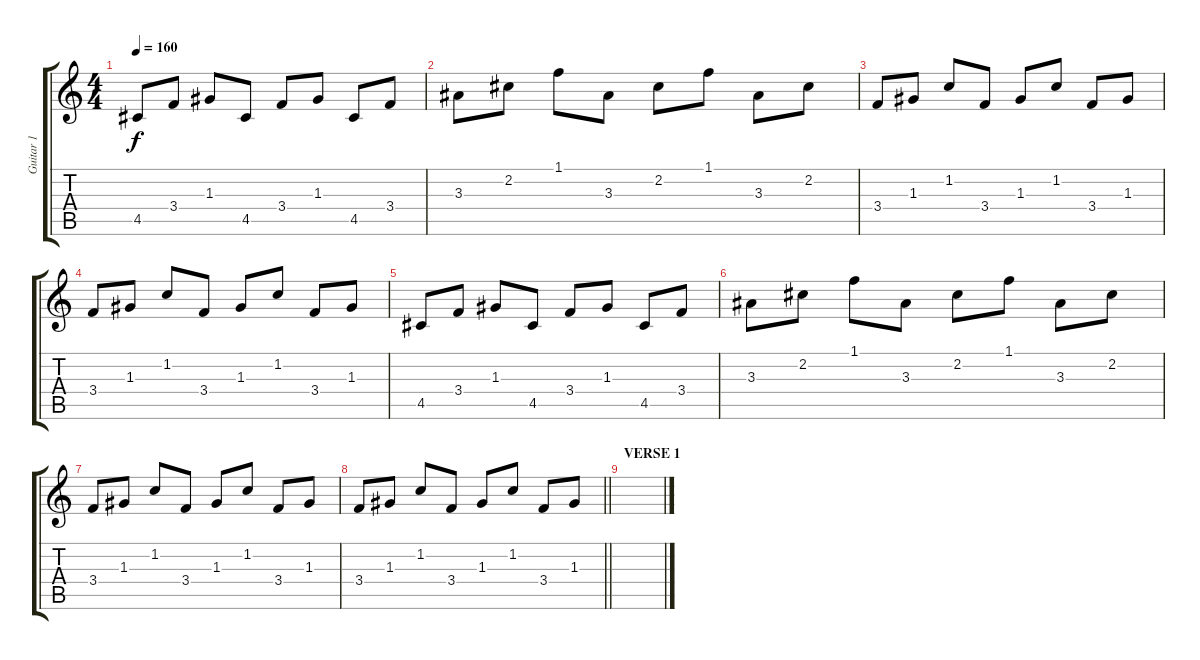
\track ("Guitar 1" "Guitar 1") {instrument electricguitarclean}
\staff {score tabs}
\tuning (E4 B3 G3 D3 A2 E2) {hide}
\ts (4 4)
\tempo 160
\clef g2
\ks c
4.5.8{dy f} 3.4.8 1.3.8 4.5.8 3.4.8 1.3.8 4.5.8 3.4.8 |
3.3.8 2.2.8 1.1.8 3.3.8 2.2.8 1.1.8 3.3.8 2.2.8 |
3.4.8 1.3.8 1.2.8 3.4.8 1.3.8 1.2.8 3.4.8 1.3.8 |
3.4.8 1.3.8 1.2.8 3.4.8 1.3.8 1.2.8 3.4.8 1.3.8 |
4.5.8 3.4.8 1.3.8 4.5.8 3.4.8 1.3.8 4.5.8 3.4.8 |
3.3.8 2.2.8 1.1.8 3.3.8 2.2.8 1.1.8 3.3.8 2.2.8 |
3.4.8 1.3.8 1.2.8 3.4.8 1.3.8 1.2.8 3.4.8 1.3.8 |
\barLineRight lightlight
3.4.8 1.3.8 1.2.8 3.4.8 1.3.8 1.2.8 3.4.8 1.3.8 |
\section ("" "VERSE 1")
